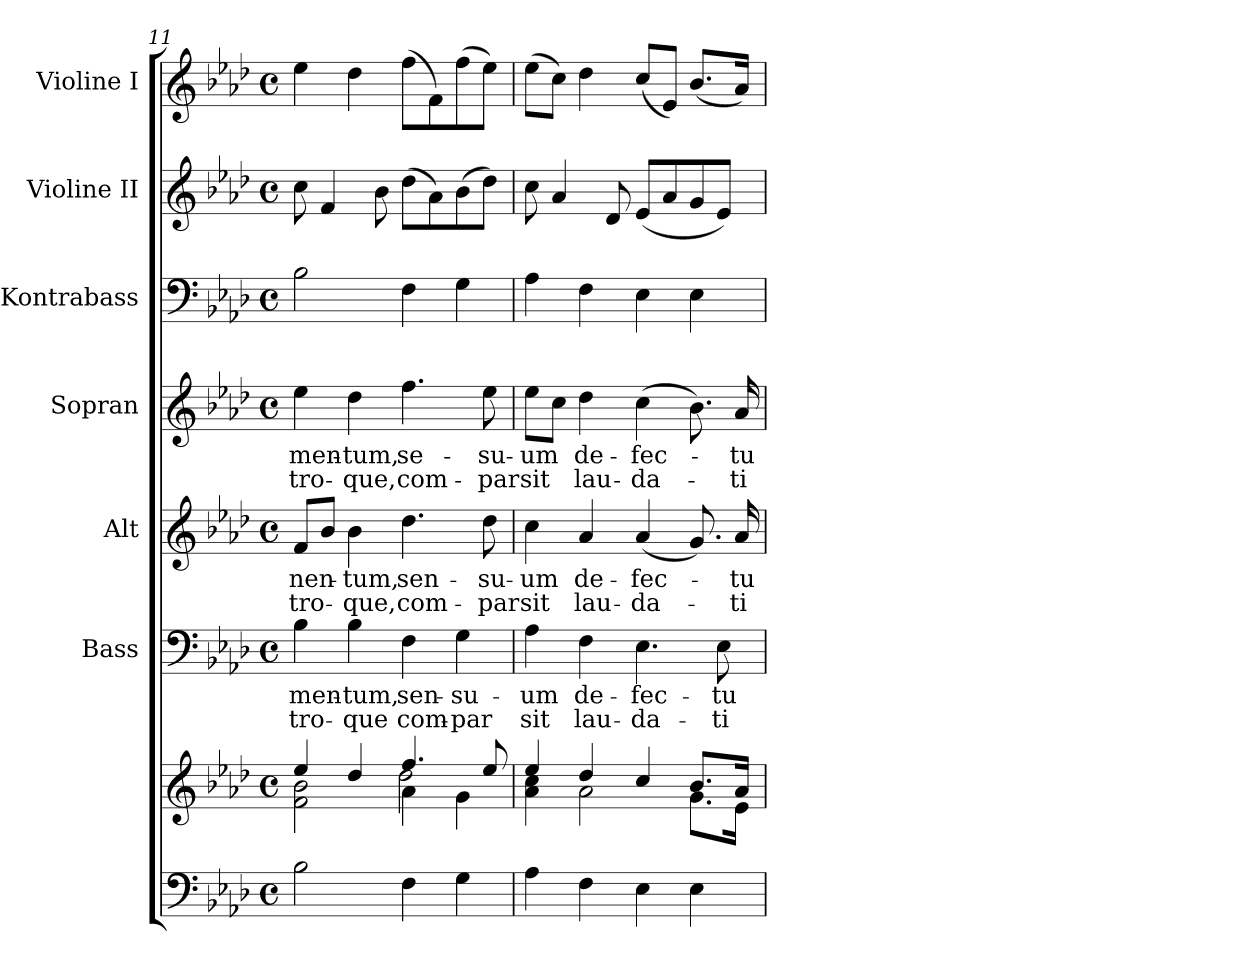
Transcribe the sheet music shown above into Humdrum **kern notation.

**kern	**kern	**kern	**text	**text	**kern	**text	**text	**kern	**text	**text	**kern	**kern	**kern
*part7	*part7	*part6	*part6	*part6	*part5	*part5	*part5	*part4	*part4	*part4	*part3	*part2	*part1
*staff8	*staff7	*staff6	*staff6	*staff6	*staff5	*staff5	*staff5	*staff4	*staff4	*staff4	*staff3	*staff2	*staff1
*	*	*I"Bass	*	*	*I"Alt	*	*	*I"Sopran	*	*	*I"Kontrabass	*I"Violine II	*I"Violine I
*	*	*I'B.	*	*	*I'A.	*	*	*I'S.	*	*	*I'Kb.	*I'Vl. II	*I'Vl. I
!!LO:PB:g=z
*clefF4	*clefG2	*clefF4	*	*	*clefG2	*	*	*clefG2	*	*	*clefF4	*clefG2	*clefG2
*	*	*	*	*	*	*	*	*	*	*	*ITrd7c12	*	*
*k[b-e-a-d-]	*k[b-e-a-d-]	*k[b-e-a-d-]	*	*	*k[b-e-a-d-]	*	*	*k[b-e-a-d-]	*	*	*k[b-e-a-d-]	*k[b-e-a-d-]	*k[b-e-a-d-]
*A-:	*A-:	*A-:	*	*	*A-:	*	*	*A-:	*	*	*A-:	*A-:	*A-:
*M4/4	*M4/4	*M4/4	*	*	*M4/4	*	*	*M4/4	*	*	*M4/4	*M4/4	*M4/4
*met(c)	*met(c)	*met(c)	*	*	*met(c)	*	*	*met(c)	*	*	*met(c)	*met(c)	*met(c)
=11	=11	=11	=11	=11	=11	=11	=11	=11	=11	=11	=11	=11	=11
*	*^	*	*	*	*	*	*	*	*	*	*	*	*
*	*	*^	*	*	*	*	*	*	*	*	*	*	*	*
!	!	!	!	!	!LO:LY:b	!LO:LY:b	!	!LO:LY:b	!LO:LY:b	!	!LO:LY:b	!LO:LY:b	!	!	!
2B-\	4ee-/	2f\ 2b-\	2ryy	4B-\	-men-	-tro-	8f/L	-nen-	-tro-	4ee-\	-men-	-tro-	2BB-\	8cc\	4ee-\
.	.	.	.	.	.	.	8b-/J	.	.	.	.	.	.	4f/	.
!	!	!	!	!	!LO:LY:b	!LO:LY:b	!	!LO:LY:b	!LO:LY:b	!	!LO:LY:b	!LO:LY:b	!	!	!
.	4dd-/	.	.	4B-\	-tum,	-que	4b-\	-tum,	-que,	4dd-\	-tum,	-que,	.	.	4dd-\
.	.	.	.	.	.	.	.	.	.	.	.	.	.	8b-\	.
!	!	!	!	!	!LO:LY:b	!LO:LY:b	!	!LO:LY:b	!LO:LY:b	!	!LO:LY:b	!LO:LY:b	!	!	!
4F\	4.ff/	4a-\	2dd-\	4F\	sen-	com-	4.dd-\	sen-	com-	4.ff\	se-	com-	4FF\	(>8dd-\L	(>8ff\L
.	.	.	.	.	.	.	.	.	.	.	.	.	.	8a-\)	8f\)
!	!	!	!	!	!LO:LY:b	!LO:LY:b	!	!	!	!	!	!	!	!	!
4G\	.	4g\	.	4G\	-su-	-par	.	.	.	.	.	.	4GG\	(>8b-\	(>8ff\
!	!	!	!	!	!	!	!	!LO:LY:b	!LO:LY:b	!	!LO:LY:b	!LO:LY:b	!	!	!
.	8ee-/	.	.	.	.	.	8dd-\	-su-	-par	8ee-\	-su-	-par	.	8dd-\J)	8ee-\J)
*	*	*v	*v	*	*	*	*	*	*	*	*	*	*	*	*
=12	=12	=12	=12	=12	=12	=12	=12	=12	=12	=12	=12	=12	=12	=12
!	!	!	!	!LO:LY:b	!LO:LY:b	!	!LO:LY:b	!LO:LY:b	!	!LO:LY:b	!LO:LY:b	!	!	!
4A-\	4ee-/	4a-\ 4cc\	4A-\	-um	sit	4cc\	-um	sit	8ee-\L	-um	sit	4AA-\	8cc\	(>8ee-\L
.	.	.	.	.	.	.	.	.	8cc\J	.	.	.	4a-/	8cc\J)
!	!	!	!	!LO:LY:b	!LO:LY:b	!	!LO:LY:b	!LO:LY:b	!	!LO:LY:b	!LO:LY:b	!	!	!
4F\	4dd-/	2a-\	4F\	de-	lau-	4a-/	de-	lau-	4dd-\	de-	lau-	4FF\	.	4dd-\
.	.	.	.	.	.	.	.	.	.	.	.	.	8d-/	.
!	!	!	!	!LO:LY:b	!LO:LY:b	!	!LO:LY:b	!LO:LY:b	!	!LO:LY:b	!LO:LY:b	!	!	!
4E-\	4cc/	.	4.E-\	-fec-	-da-	(<4a-/	-fec-	-da-	(>4cc\	-fec-	-da-	4EE-\	(<8e-/L	(<8cc/L
.	.	.	.	.	.	.	.	.	.	.	.	.	8a-/	8e-/J)
4E-\	8.b-/L	8.g\L	.	.	.	8.g/)	.	.	8.b-\)	.	.	4EE-\	8g/	(<8.b-/L
!	!	!	!	!LO:LY:b	!LO:LY:b	!	!	!	!	!	!	!	!	!
.	.	.	8E-\	-tu-	-ti-	.	.	.	.	.	.	.	8e-/J)	.
!	!	!	!	!	!	!	!LO:LY:b	!LO:LY:b	!	!LO:LY:b	!LO:LY:b	!	!	!
.	16a-/Jk	16e-\Jk	.	.	.	16a-/	-tu-	-ti-	16a-/	-tu-	-ti-	.	.	16a-/Jk)
*	*v	*v	*	*	*	*	*	*	*	*	*	*	*	*
=	=	=	=	=	=	=	=	=	=	=	=	=	=
*-	*-	*-	*-	*-	*-	*-	*-	*-	*-	*-	*-	*-	*-
